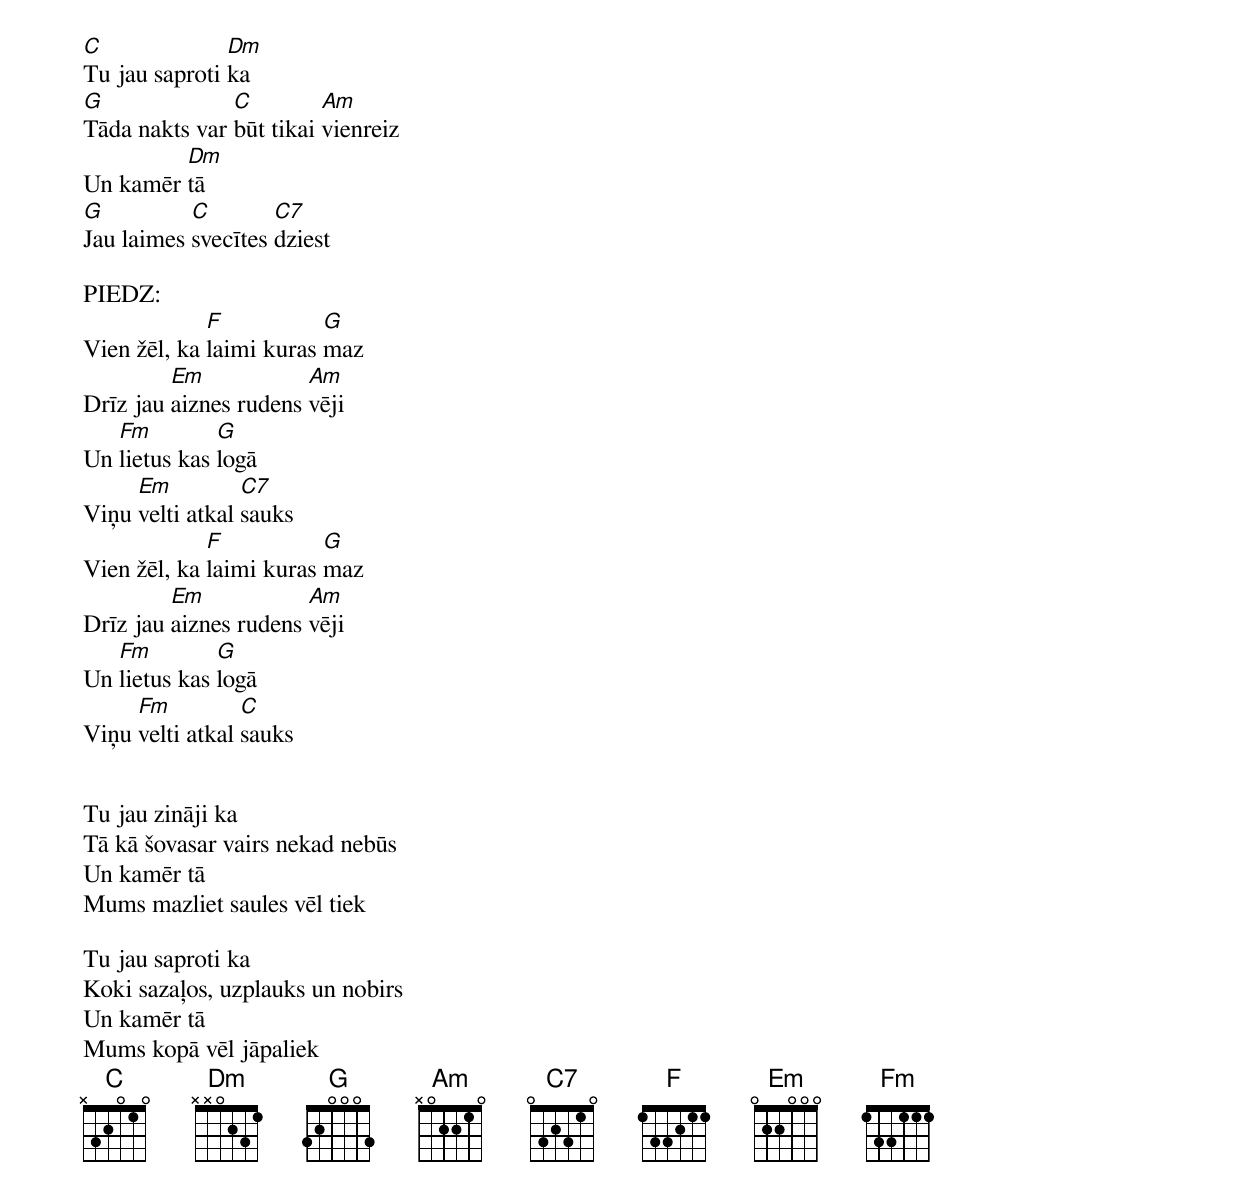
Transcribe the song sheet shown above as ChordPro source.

[C]Tu jau saproti [Dm]ka
[G]Tāda nakts var [C]būt tikai [Am]vienreiz
Un kamēr [Dm]tā
[G]Jau laimes [C]svecītes [C7]dziest

PIEDZ:
Vien žēl, ka [F]laimi kuras [G]maz
Drīz jau [Em]aiznes rudens [Am]vēji
Un [Fm]lietus kas [G]logā
Viņu [Em]velti atkal [C7]sauks
Vien žēl, ka [F]laimi kuras [G]maz
Drīz jau [Em]aiznes rudens [Am]vēji
Un [Fm]lietus kas [G]logā
Viņu [Fm]velti atkal [C]sauks


Tu jau zināji ka
Tā kā šovasar vairs nekad nebūs
Un kamēr tā
Mums mazliet saules vēl tiek

Tu jau saproti ka
Koki sazaļos, uzplauks un nobirs
Un kamēr tā
Mums kopā vēl jāpaliek
